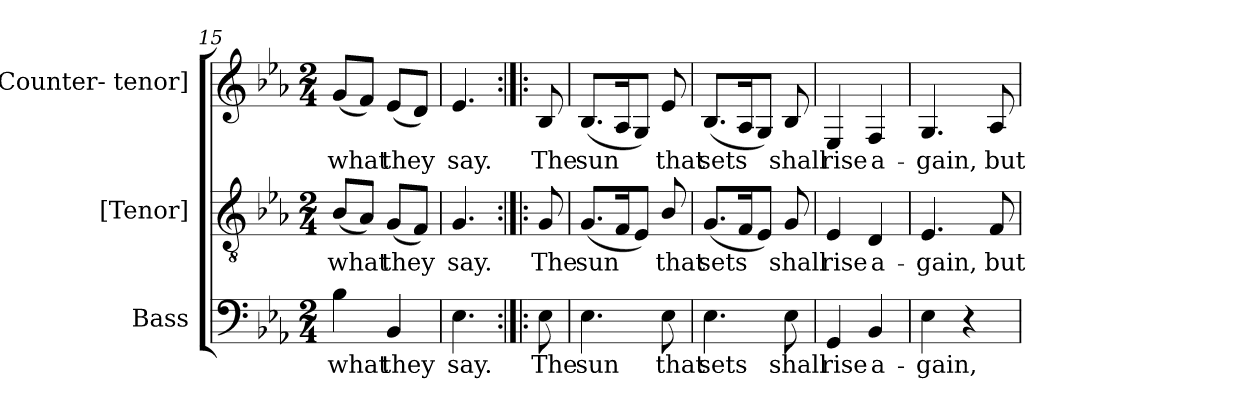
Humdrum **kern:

**kern	**text	**kern	**text	**kern	**text
*part3	*part3	*part2	*part2	*part1	*part1
*staff3	*staff3	*staff2	*staff2	*staff1	*staff1
*I"Bass	*	*I"[Tenor]	*	*I"[Counter- tenor]	*
*I'B.	*	*I'T.	*	*	*
*clefF4	*	*clefGv2	*	*clefG2	*
*	*	*ITrd7c12	*	*	*
*k[b-e-a-]	*	*k[b-e-a-]	*	*k[b-e-a-]	*
*E-:	*	*E-:	*	*E-:	*
*M2/4	*	*M2/4	*	*M2/4	*
=15	=15	=15	=15	=15	=15
!	!LO:LY:b:color=#000000	!	!	!	!
!	!	!	!LO:LY:b:color=#000000	!	!
!	!	!	!	!	!LO:LY:b:color=#000000
4B-i\	what	(8BB-i/L	what	(8gi/L	what
.	.	8AA-i/J)	.	8fi/J)	.
!	!LO:LY:b:color=#000000	!	!	!	!
!	!	!	!LO:LY:b:color=#000000	!	!
!	!	!	!	!	!LO:LY:b:color=#000000
4BB-i/	they	(8GGi/L	they	(8e-i/L	they
.	.	8FFi/J)	.	8di/J)	.
=16	=16	=16	=16	=16	=16
!	!LO:LY:b:color=#000000	!	!	!	!
!	!	!	!LO:LY:b:color=#000000	!	!
!	!	!	!	!	!LO:LY:b:color=#000000
4.E-i\	say.	4.GGi/	say.	4.e-i/	say.
!!LO:LB:g=z
=16:|!|:	=16:|!|:	=16:|!|:	=16:|!|:	=16:|!|:	=16:|!|:
!	!LO:LY:b:color=#000000	!	!	!	!
!	!	!	!LO:LY:b:color=#000000	!	!
!	!	!	!	!	!LO:LY:b:color=#000000
8E-i\	The	8GGi/	The	8B-i/	The
=17	=17	=17	=17	=17	=17
!	!LO:LY:b:color=#000000	!	!	!	!
!	!	!	!LO:LY:b:color=#000000	!	!
!	!	!	!	!	!LO:LY:b:color=#000000
4.E-i\	sun	(8.GGi/L	sun	(8.B-i/L	sun
.	.	16FFi/k	.	16A-i/k	.
.	.	8EE-i/J)	.	8Gi/J)	.
!	!LO:LY:b:color=#000000	!	!	!	!
!	!	!	!LO:LY:b:color=#000000	!	!
!	!	!	!	!	!LO:LY:b:color=#000000
8E-i\	that	8BB-i/	that	8e-i/	that
=18	=18	=18	=18	=18	=18
!	!LO:LY:b:color=#000000	!	!	!	!
!	!	!	!LO:LY:b:color=#000000	!	!
!	!	!	!	!	!LO:LY:b:color=#000000
4.E-i\	sets	(8.GGi/L	sets	(8.B-i/L	sets
.	.	16FFi/k	.	16A-i/k	.
.	.	8EE-i/J)	.	8Gi/J)	.
!	!LO:LY:b:color=#000000	!	!	!	!
!	!	!	!LO:LY:b:color=#000000	!	!
!	!	!	!	!	!LO:LY:b:color=#000000
8E-i\	shall	8GGi/	shall	8B-i/	shall
=19	=19	=19	=19	=19	=19
!	!LO:LY:b:color=#000000	!	!	!	!
!	!	!	!LO:LY:b:color=#000000	!	!
!	!	!	!	!	!LO:LY:b:color=#000000
4GGi/	rise	4EE-i/	rise	4E-i/	rise
!	!LO:LY:b:color=#000000	!	!	!	!
!	!	!	!LO:LY:b:color=#000000	!	!
!	!	!	!	!	!LO:LY:b:color=#000000
4BB-i/	a-	4DDi/	a-	4Fi/	a-
=20	=20	=20	=20	=20	=20
!	!LO:LY:b:color=#000000	!	!	!	!
!	!	!	!LO:LY:b:color=#000000	!	!
!	!	!	!	!	!LO:LY:b:color=#000000
4E-i\	-gain,	4.EE-i/	-gain,	4.Gi/	-gain,
4r	.	.	.	.	.
!	!	!	!LO:LY:b:color=#000000	!	!
!	!	!	!	!	!LO:LY:b:color=#000000
.	.	8FFi/	but	8A-i/	but
=	=	=	=	=	=
*-	*-	*-	*-	*-	*-
